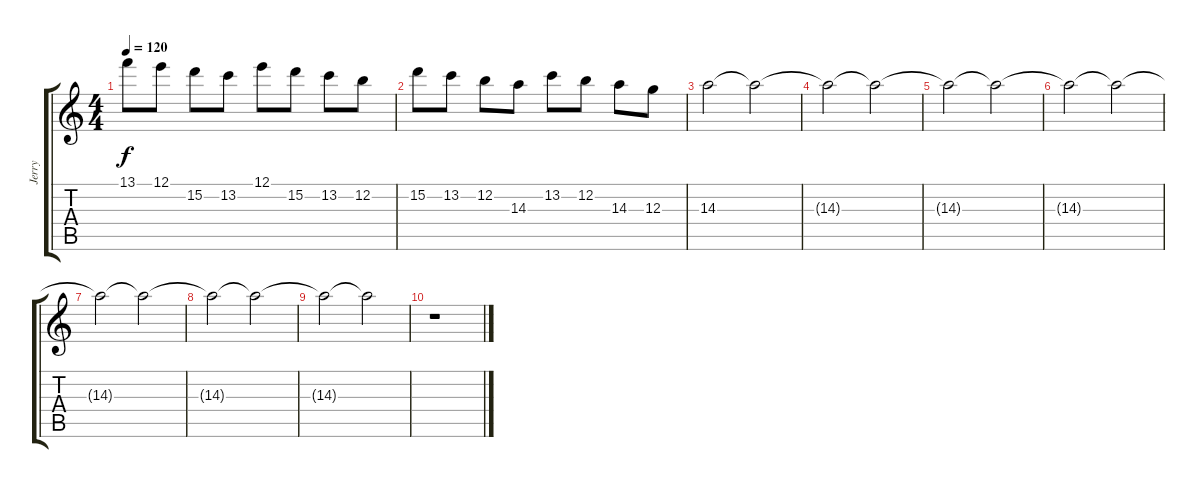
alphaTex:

\track ("Jerry" "Jerry") {instrument distortionguitar}
\staff {score tabs}
\tuning (E4 B3 G3 D3 A2 E2) {hide}
\ts (4 4)
\tempo 120
\clef g2
\ks c
13.1.8{dy f} 12.1.8 15.2.8 13.2.8 12.1.8 15.2.8 13.2.8 12.2.8 |
15.2.8 13.2.8 12.2.8 14.3.8 13.2.8 12.2.8 14.3.8 12.3.8 |
14.3.2{volume 13} 14.3{t}.2{volume 12} |
14.3{t}.2{volume 11} 14.3{t}.2{volume 10} |
14.3{t}.2{volume 9} 14.3{t}.2{volume 8} |
14.3{t}.2{volume 7} 14.3{t}.2{volume 6} |
14.3{t}.2{volume 5} 14.3{t}.2{volume 4} |
14.3{t}.2{volume 3} 14.3{t}.2{volume 2} |
14.3{t}.2{volume 1} 14.3{t}.2{volume 0} |
r.1
